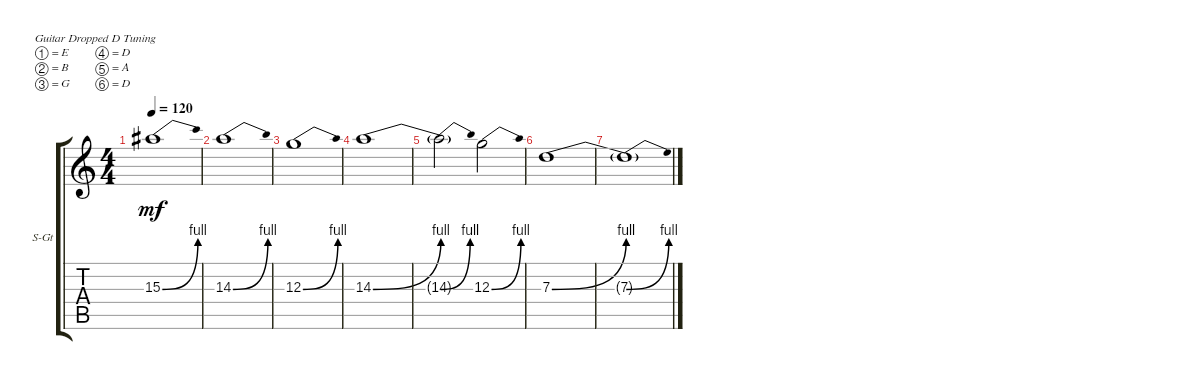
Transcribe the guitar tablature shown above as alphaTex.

\bracketExtendMode groupsimilarinstruments
\firstSystemTrackNameOrientation horizontal
\otherSystemsTrackNameOrientation horizontal
\track ("Keyboard (Christian)" "S-Gt") {instrument pad4choir}
\staff {score tabs}
\tuning (E4 B3 G3 D3 A2 D2)
\displaytranspose 12
\ts (4 4)
\tempo 120
\clef g2
\ks c
15.3{be (bend 0 0 60 4)}.1{dy mf} |
14.3{be (bend 0 0 60 4)}.1 |
12.3{be (bend 0 0 60 4)}.1 |
14.3{be (bend 0 0 60 4)}.1 |
14.3{be (bend 0 0 60 4) t}.2 12.3{be (bend 0 0 60 4)}.2 |
7.3{be (bend 0 0 60 4)}.1 |
7.3{be (bend 0 0 60 4) t}.1
